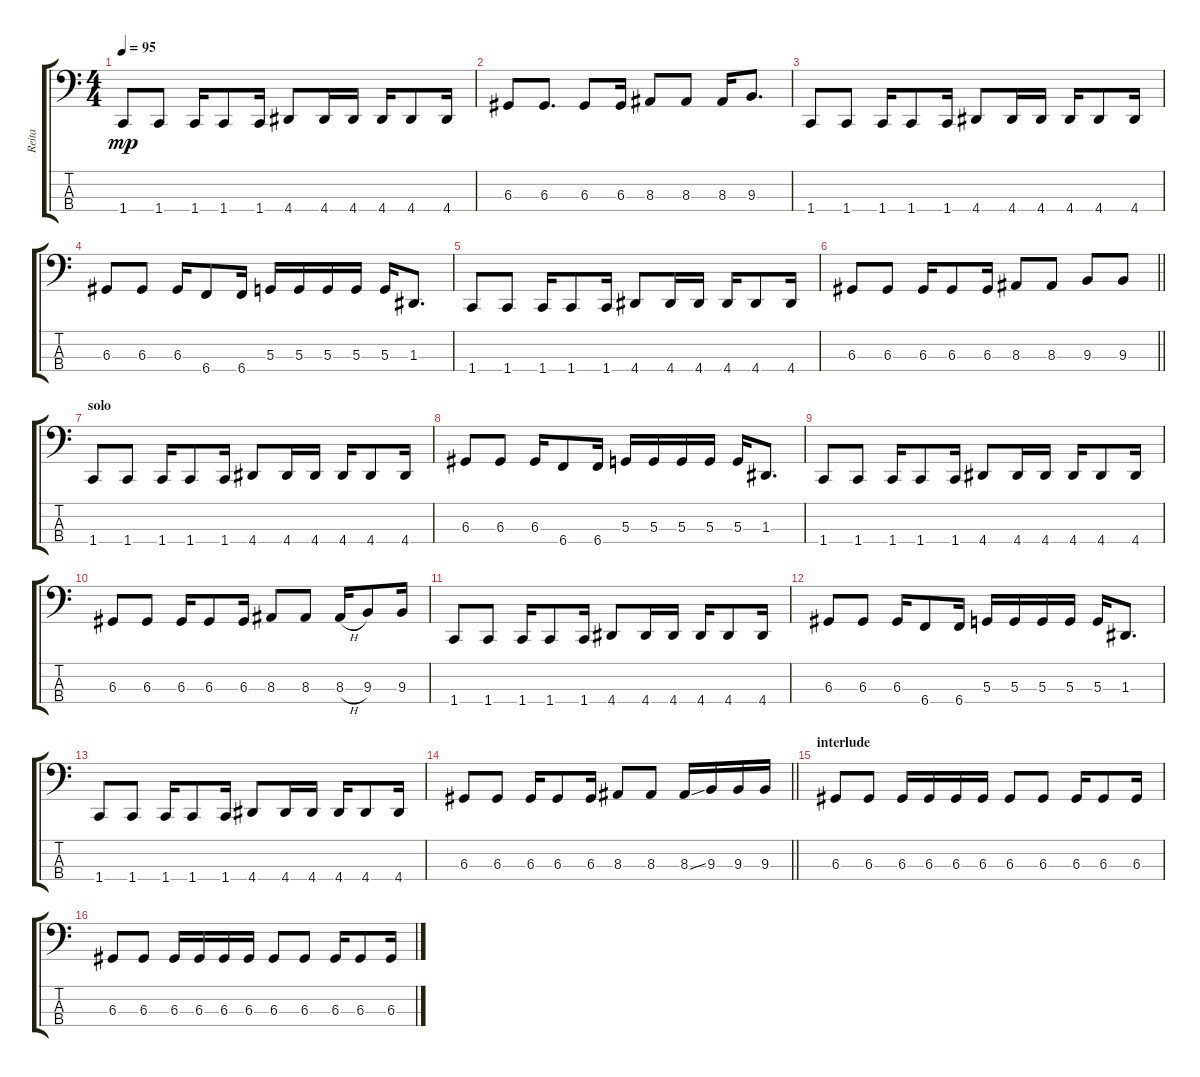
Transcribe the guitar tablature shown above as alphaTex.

\track ("Reita" "Reita") {instrument electricbasspick}
\staff {score tabs}
\tuning (C2 G1 D1 B0) {hide}
\ts (4 4)
\tempo 95
\clef f4
\ks c
1.4.8{dy mp} 1.4.8 1.4.16 1.4.8 1.4.16 4.4.8 4.4.16 4.4.16 4.4.16 4.4.8 4.4.16 |
6.3.8 6.3.8{d} 6.3.8 6.3.16 8.3.8 8.3.8 8.3.16 9.3.8{d} |
1.4.8 1.4.8 1.4.16 1.4.8 1.4.16 4.4.8 4.4.16 4.4.16 4.4.16 4.4.8 4.4.16 |
6.3.8 6.3.8 6.3.16 6.4.8 6.4.16 5.3.16 5.3.16 5.3.16 5.3.16 5.3.16 1.3.8{d} |
1.4.8 1.4.8 1.4.16 1.4.8 1.4.16 4.4.8 4.4.16 4.4.16 4.4.16 4.4.8 4.4.16 |
\barLineRight lightlight
6.3.8 6.3.8 6.3.16 6.3.8 6.3.16 8.3.8 8.3.8 9.3.8 9.3.8 |
\section ("" "solo")
1.4.8 1.4.8 1.4.16 1.4.8 1.4.16 4.4.8 4.4.16 4.4.16 4.4.16 4.4.8 4.4.16 |
6.3.8 6.3.8 6.3.16 6.4.8 6.4.16 5.3.16 5.3.16 5.3.16 5.3.16 5.3.16 1.3.8{d} |
1.4.8 1.4.8 1.4.16 1.4.8 1.4.16 4.4.8 4.4.16 4.4.16 4.4.16 4.4.8 4.4.16 |
6.3.8 6.3.8 6.3.16 6.3.8 6.3.16 8.3.8 8.3.8 8.3{h}.16 9.3.8 9.3.16 |
1.4.8 1.4.8 1.4.16 1.4.8 1.4.16 4.4.8 4.4.16 4.4.16 4.4.16 4.4.8 4.4.16 |
6.3.8 6.3.8 6.3.16 6.4.8 6.4.16 5.3.16 5.3.16 5.3.16 5.3.16 5.3.16 1.3.8{d} |
1.4.8 1.4.8 1.4.16 1.4.8 1.4.16 4.4.8 4.4.16 4.4.16 4.4.16 4.4.8 4.4.16 |
\barLineRight lightlight
6.3.8 6.3.8 6.3.16 6.3.8 6.3.16 8.3.8 8.3.8 8.3{ss}.16 9.3.16 9.3.16 9.3.16 |
\section ("" "interlude")
6.3.8 6.3.8 6.3.16 6.3.16 6.3.16 6.3.16 6.3.8 6.3.8 6.3.16 6.3.8 6.3.16 |
6.3.8 6.3.8 6.3.16 6.3.16 6.3.16 6.3.16 6.3.8 6.3.8 6.3.16 6.3.8 6.3.16
